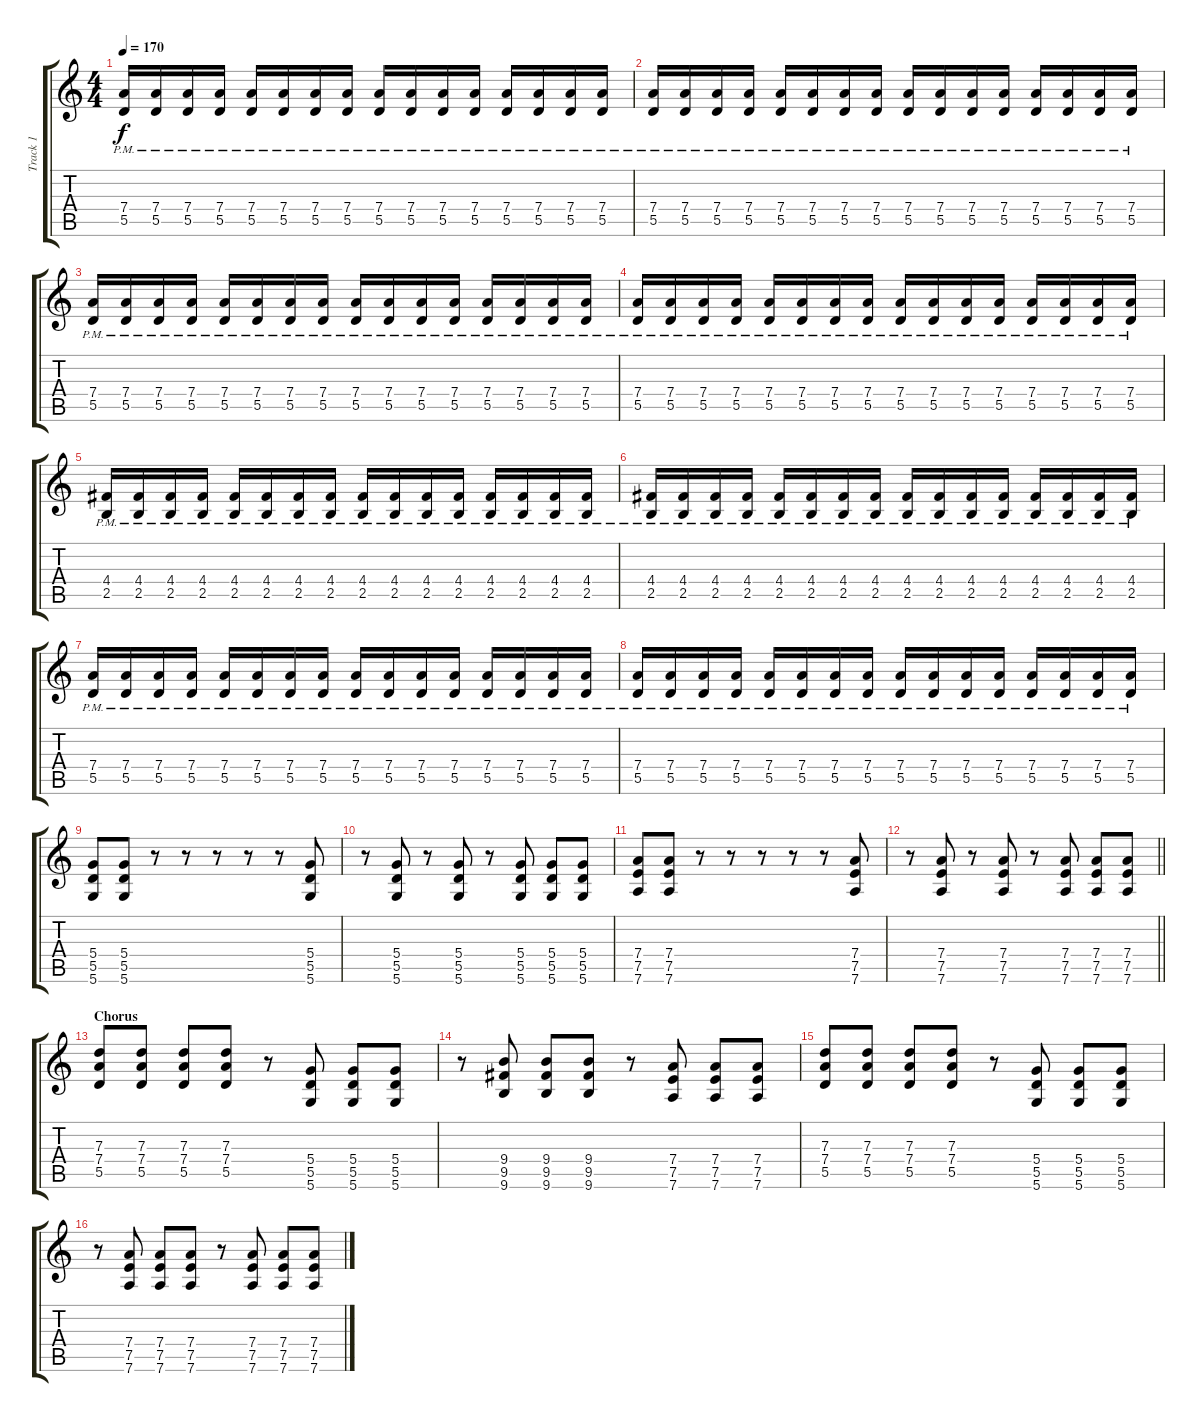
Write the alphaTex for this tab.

\track ("Track 1" "Track 1") {instrument distortionguitar}
\staff {score tabs}
\tuning (E4 B3 G3 D3 A2 D2) {hide}
\ts (4 4)
\tempo 170
\clef g2
\ks c
(7.4{pm} 5.5{pm}).16{dy f volume 5} (7.4{pm} 5.5{pm}).16 (7.4{pm} 5.5{pm}).16 (7.4{pm} 5.5{pm}).16 (7.4{pm} 5.5{pm}).16 (7.4{pm} 5.5{pm}).16 (7.4{pm} 5.5{pm}).16 (7.4{pm} 5.5{pm}).16 (7.4{pm} 5.5{pm}).16 (7.4{pm} 5.5{pm}).16 (7.4{pm} 5.5{pm}).16 (7.4{pm} 5.5{pm}).16 (7.4{pm} 5.5{pm}).16 (7.4{pm} 5.5{pm}).16 (7.4{pm} 5.5{pm}).16 (7.4{pm} 5.5{pm}).16 |
(7.4{pm} 5.5{pm}).16 (7.4{pm} 5.5{pm}).16 (7.4{pm} 5.5{pm}).16 (7.4{pm} 5.5{pm}).16 (7.4{pm} 5.5{pm}).16 (7.4{pm} 5.5{pm}).16 (7.4{pm} 5.5{pm}).16 (7.4{pm} 5.5{pm}).16 (7.4{pm} 5.5{pm}).16 (7.4{pm} 5.5{pm}).16 (7.4{pm} 5.5{pm}).16 (7.4{pm} 5.5{pm}).16 (7.4{pm} 5.5{pm}).16 (7.4{pm} 5.5{pm}).16 (7.4{pm} 5.5{pm}).16 (7.4{pm} 5.5{pm}).16 |
(7.4{pm} 5.5{pm}).16 (7.4{pm} 5.5{pm}).16 (7.4{pm} 5.5{pm}).16 (7.4{pm} 5.5{pm}).16 (7.4{pm} 5.5{pm}).16 (7.4{pm} 5.5{pm}).16 (7.4{pm} 5.5{pm}).16 (7.4{pm} 5.5{pm}).16 (7.4{pm} 5.5{pm}).16 (7.4{pm} 5.5{pm}).16 (7.4{pm} 5.5{pm}).16 (7.4{pm} 5.5{pm}).16 (7.4{pm} 5.5{pm}).16 (7.4{pm} 5.5{pm}).16 (7.4{pm} 5.5{pm}).16 (7.4{pm} 5.5{pm}).16 |
(7.4{pm} 5.5{pm}).16 (7.4{pm} 5.5{pm}).16 (7.4{pm} 5.5{pm}).16 (7.4{pm} 5.5{pm}).16 (7.4{pm} 5.5{pm}).16 (7.4{pm} 5.5{pm}).16 (7.4{pm} 5.5{pm}).16 (7.4{pm} 5.5{pm}).16 (7.4{pm} 5.5{pm}).16 (7.4{pm} 5.5{pm}).16 (7.4{pm} 5.5{pm}).16 (7.4{pm} 5.5{pm}).16 (7.4{pm} 5.5{pm}).16 (7.4{pm} 5.5{pm}).16 (7.4{pm} 5.5{pm}).16 (7.4{pm} 5.5{pm}).16 |
(4.4{pm} 2.5{pm}).16 (4.4{pm} 2.5{pm}).16 (4.4{pm} 2.5{pm}).16 (4.4{pm} 2.5{pm}).16 (4.4{pm} 2.5{pm}).16 (4.4{pm} 2.5{pm}).16 (4.4{pm} 2.5{pm}).16 (4.4{pm} 2.5{pm}).16 (4.4{pm} 2.5{pm}).16 (4.4{pm} 2.5{pm}).16 (4.4{pm} 2.5{pm}).16 (4.4{pm} 2.5{pm}).16 (4.4{pm} 2.5{pm}).16 (4.4{pm} 2.5{pm}).16 (4.4{pm} 2.5{pm}).16 (4.4{pm} 2.5{pm}).16 |
(4.4{pm} 2.5{pm}).16 (4.4{pm} 2.5{pm}).16 (4.4{pm} 2.5{pm}).16 (4.4{pm} 2.5{pm}).16 (4.4{pm} 2.5{pm}).16 (4.4{pm} 2.5{pm}).16 (4.4{pm} 2.5{pm}).16 (4.4{pm} 2.5{pm}).16 (4.4{pm} 2.5{pm}).16 (4.4{pm} 2.5{pm}).16 (4.4{pm} 2.5{pm}).16 (4.4{pm} 2.5{pm}).16 (4.4{pm} 2.5{pm}).16 (4.4{pm} 2.5{pm}).16 (4.4{pm} 2.5{pm}).16 (4.4{pm} 2.5{pm}).16 |
(7.4{pm} 5.5{pm}).16 (7.4{pm} 5.5{pm}).16 (7.4{pm} 5.5{pm}).16 (7.4{pm} 5.5{pm}).16 (7.4{pm} 5.5{pm}).16 (7.4{pm} 5.5{pm}).16 (7.4{pm} 5.5{pm}).16 (7.4{pm} 5.5{pm}).16 (7.4{pm} 5.5{pm}).16 (7.4{pm} 5.5{pm}).16 (7.4{pm} 5.5{pm}).16 (7.4{pm} 5.5{pm}).16 (7.4{pm} 5.5{pm}).16 (7.4{pm} 5.5{pm}).16 (7.4{pm} 5.5{pm}).16 (7.4{pm} 5.5{pm}).16 |
(7.4{pm} 5.5{pm}).16 (7.4{pm} 5.5{pm}).16 (7.4{pm} 5.5{pm}).16 (7.4{pm} 5.5{pm}).16 (7.4{pm} 5.5{pm}).16 (7.4{pm} 5.5{pm}).16 (7.4{pm} 5.5{pm}).16 (7.4{pm} 5.5{pm}).16 (7.4{pm} 5.5{pm}).16 (7.4{pm} 5.5{pm}).16 (7.4{pm} 5.5{pm}).16 (7.4{pm} 5.5{pm}).16 (7.4{pm} 5.5{pm}).16 (7.4{pm} 5.5{pm}).16 (7.4{pm} 5.5{pm}).16 (7.4{pm} 5.5{pm}).16 |
(5.4 5.5 5.6).8{volume 14} (5.4 5.5 5.6).8 r.8 r.8 r.8 r.8 r.8 (5.4 5.5 5.6).8 |
r.8 (5.4 5.5 5.6).8 r.8 (5.4 5.5 5.6).8 r.8 (5.4 5.5 5.6).8 (5.4 5.5 5.6).8 (5.4 5.5 5.6).8 |
(7.4 7.5 7.6).8 (7.4 7.5 7.6).8 r.8 r.8 r.8 r.8 r.8 (7.4 7.5 7.6).8 |
\barLineRight lightlight
r.8 (7.4 7.5 7.6).8 r.8 (7.4 7.5 7.6).8 r.8 (7.4 7.5 7.6).8 (7.4 7.5 7.6).8 (7.4 7.5 7.6).8 |
\section ("" "Chorus")
(7.3 7.4 5.5).8{volume 13} (7.3 7.4 5.5).8 (7.3 7.4 5.5).8 (7.3 7.4 5.5).8 r.8 (5.4 5.5 5.6).8 (5.4 5.5 5.6).8 (5.4 5.5 5.6).8 |
r.8 (9.4 9.5 9.6).8 (9.4 9.5 9.6).8 (9.4 9.5 9.6).8 r.8 (7.4 7.5 7.6).8 (7.4 7.5 7.6).8 (7.4 7.5 7.6).8 |
(7.3 7.4 5.5).8 (7.3 7.4 5.5).8 (7.3 7.4 5.5).8 (7.3 7.4 5.5).8 r.8 (5.4 5.5 5.6).8 (5.4 5.5 5.6).8 (5.4 5.5 5.6).8 |
r.8 (7.4 7.5 7.6).8 (7.4 7.5 7.6).8 (7.4 7.5 7.6).8 r.8 (7.4 7.5 7.6).8 (7.4 7.5 7.6).8 (7.4 7.5 7.6).8
